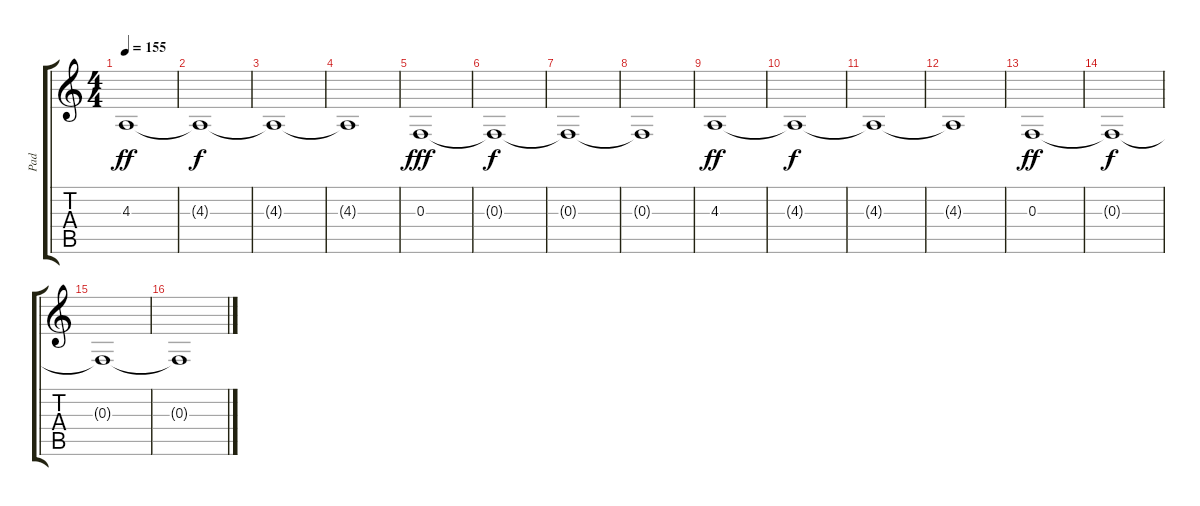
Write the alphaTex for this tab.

\track ("Pad" "Pad") {instrument pad2warm}
\staff {score tabs}
\tuning (D4 A3 F3 C3 G2 D2) {hide}
\ts (4 4)
\tempo 155
\clef g2
\ks c
4.3.1{dy ff} |
4.3{t}.1{dy f} |
4.3{t}.1 |
4.3{t}.1 |
0.3.1{dy fff} |
0.3{t}.1{dy f} |
0.3{t}.1 |
0.3{t}.1 |
4.3.1{dy ff} |
4.3{t}.1{dy f} |
4.3{t}.1 |
4.3{t}.1 |
0.3.1{dy ff} |
0.3{t}.1{dy f} |
0.3{t}.1 |
0.3{t}.1
